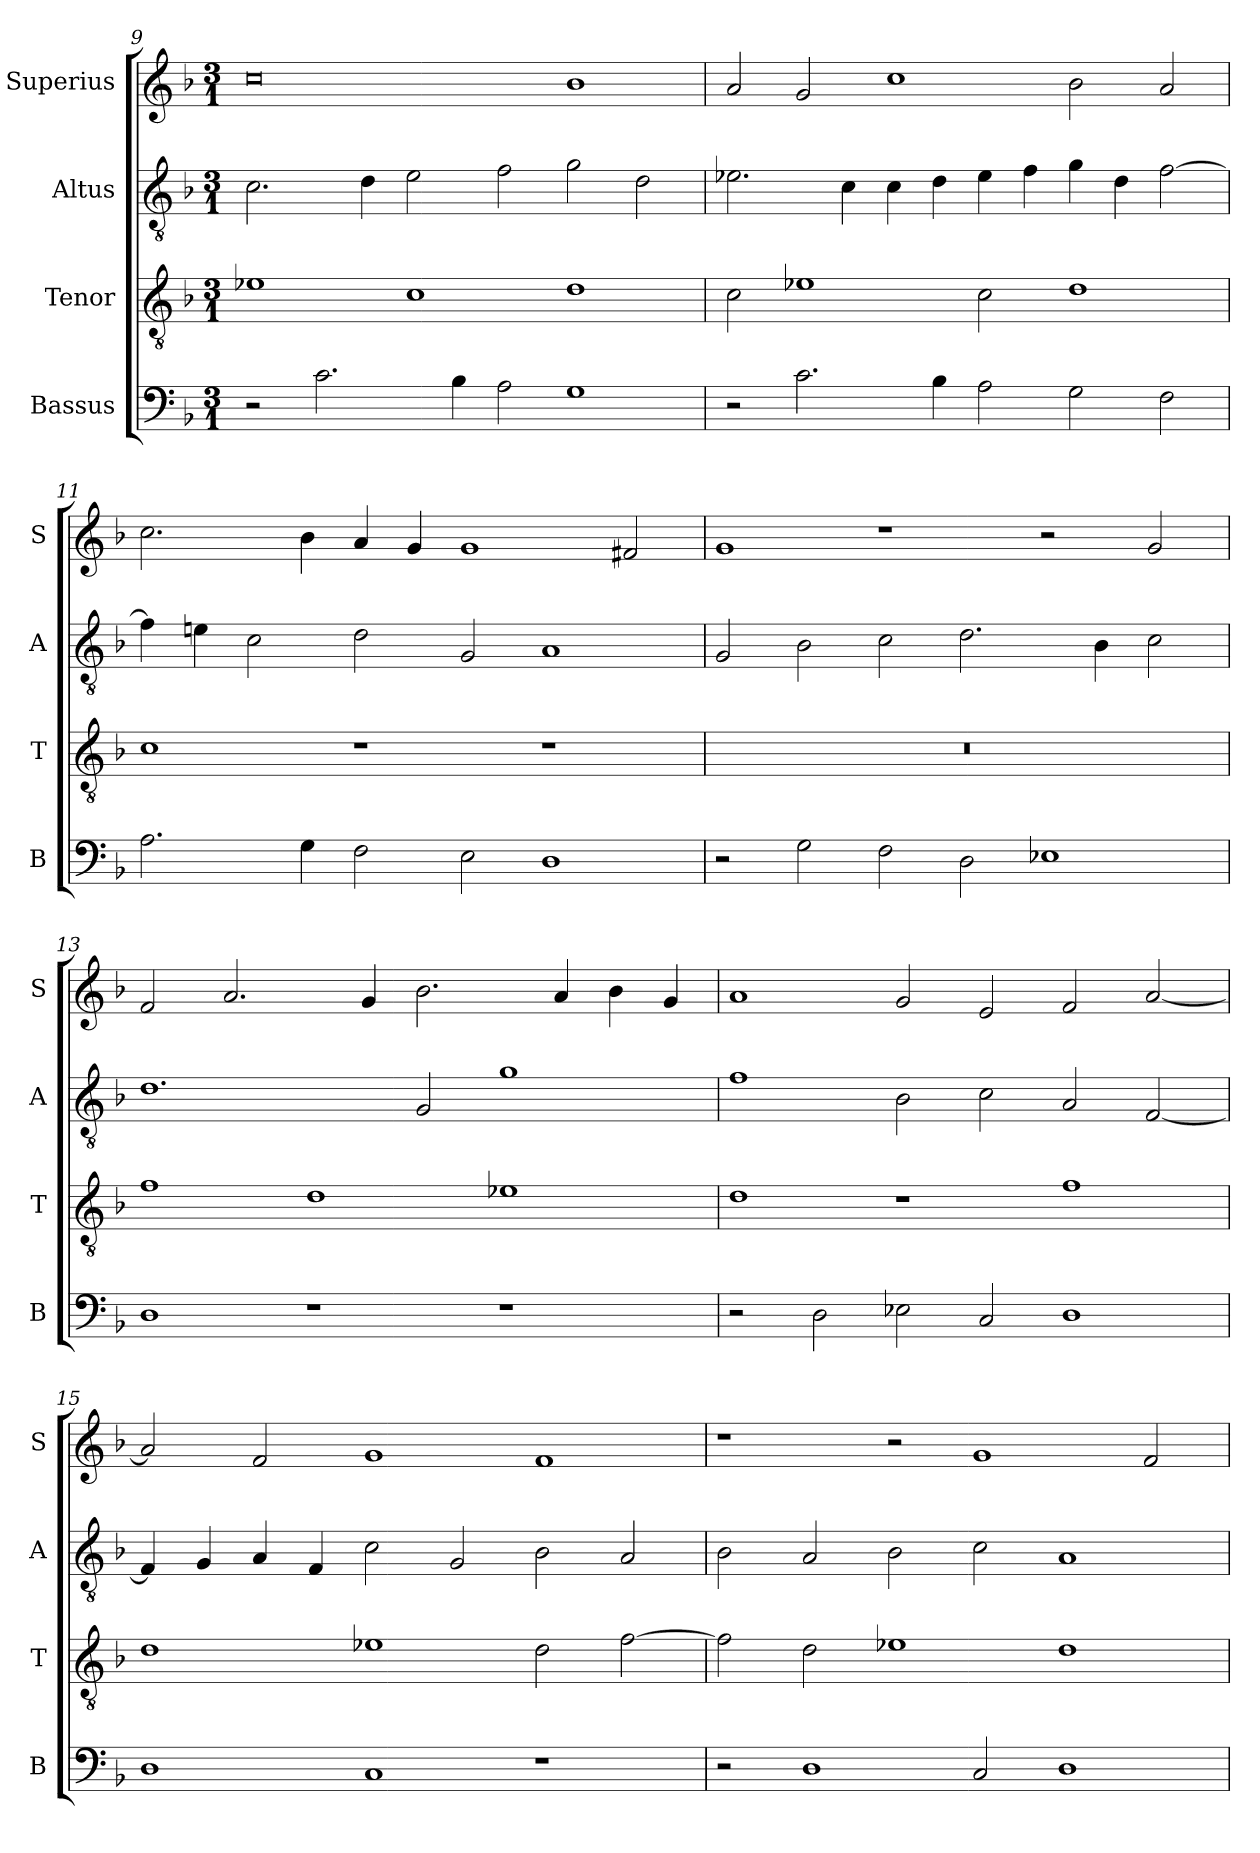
**kern	**kern	**kern	**kern
*part4	*part3	*part2	*part1
*staff4	*staff3	*staff2	*staff1
*I"Bassus	*I"Tenor	*I"Altus	*I"Superius
*I'B	*I'T	*I'A	*I'S
*clefF4	*clefGv2	*clefGv2	*clefG2
*k[b-]	*k[b-]	*k[b-]	*k[b-]
*M3/1	*M3/1	*M3/1	*M3/1
=9	=9	=9	=9
2r	1e-X	2.c\	0cc
2.c\	.	.	.
.	.	4d\	.
.	1c	2e\	.
4B-\	.	.	.
2A\	.	2f\	.
1G	1d	2g\	1b-
.	.	2d\	.
=10	=10	=10	=10
2r	2c\	2.e-X\	2a/
2.c\	1e-X	.	2g/
.	.	4c\	.
.	.	4c\	1cc
4B-\	.	4d\	.
2A\	2c\	4e-\	.
.	.	4f\	.
2G\	1d	4g\	2b-\
.	.	4d\	.
2F\	.	[2f\	2a/
=11	=11	=11	=11
2.A\	1c	4f\]	2.cc\
.	.	4en\	.
.	.	2c\	.
4G\	.	.	4b-\
2F\	1r	2d\	4a/
.	.	.	4g/
2E\	.	2G/	1g
1D	1r	1A	.
.	.	.	2f#X/
=12	=12	=12	=12
2r	0.r	2G/	1g
2G\	.	2B-\	.
2F\	.	2c\	1r
2D\	.	2.d\	.
1E-X	.	.	2r
.	.	4B-\	.
.	.	2c\	2g/
=13	=13	=13	=13
1D	1f	1.d	2f/
.	.	.	2.a/
1r	1d	.	.
.	.	.	4g/
.	.	2G/	2.b-\
1r	1e-X	1g	.
.	.	.	4a/
.	.	.	4b-\
.	.	.	4g/
=14	=14	=14	=14
2r	1d	1f	1a
2D\	.	.	.
2E-X\	1r	2B-\	2g/
2C/	.	2c\	2e/
1D	1f	2A/	2f/
.	.	[2F/	[2a/
=15	=15	=15	=15
1D	1d	4F/]	2a/]
.	.	4G/	.
.	.	4A/	2f/
.	.	4F/	.
1C	1e-X	2c\	1g
.	.	2G/	.
1r	2d\	2B-\	1f
.	[2f\	2A/	.
=16	=16	=16	=16
2r	2f\]	2B-\	1r
1D	2d\	2A/	.
.	1e-X	2B-\	2r
2C/	.	2c\	1g
1D	1d	1A	.
.	.	.	2f/
=	=	=	=
*-	*-	*-	*-
